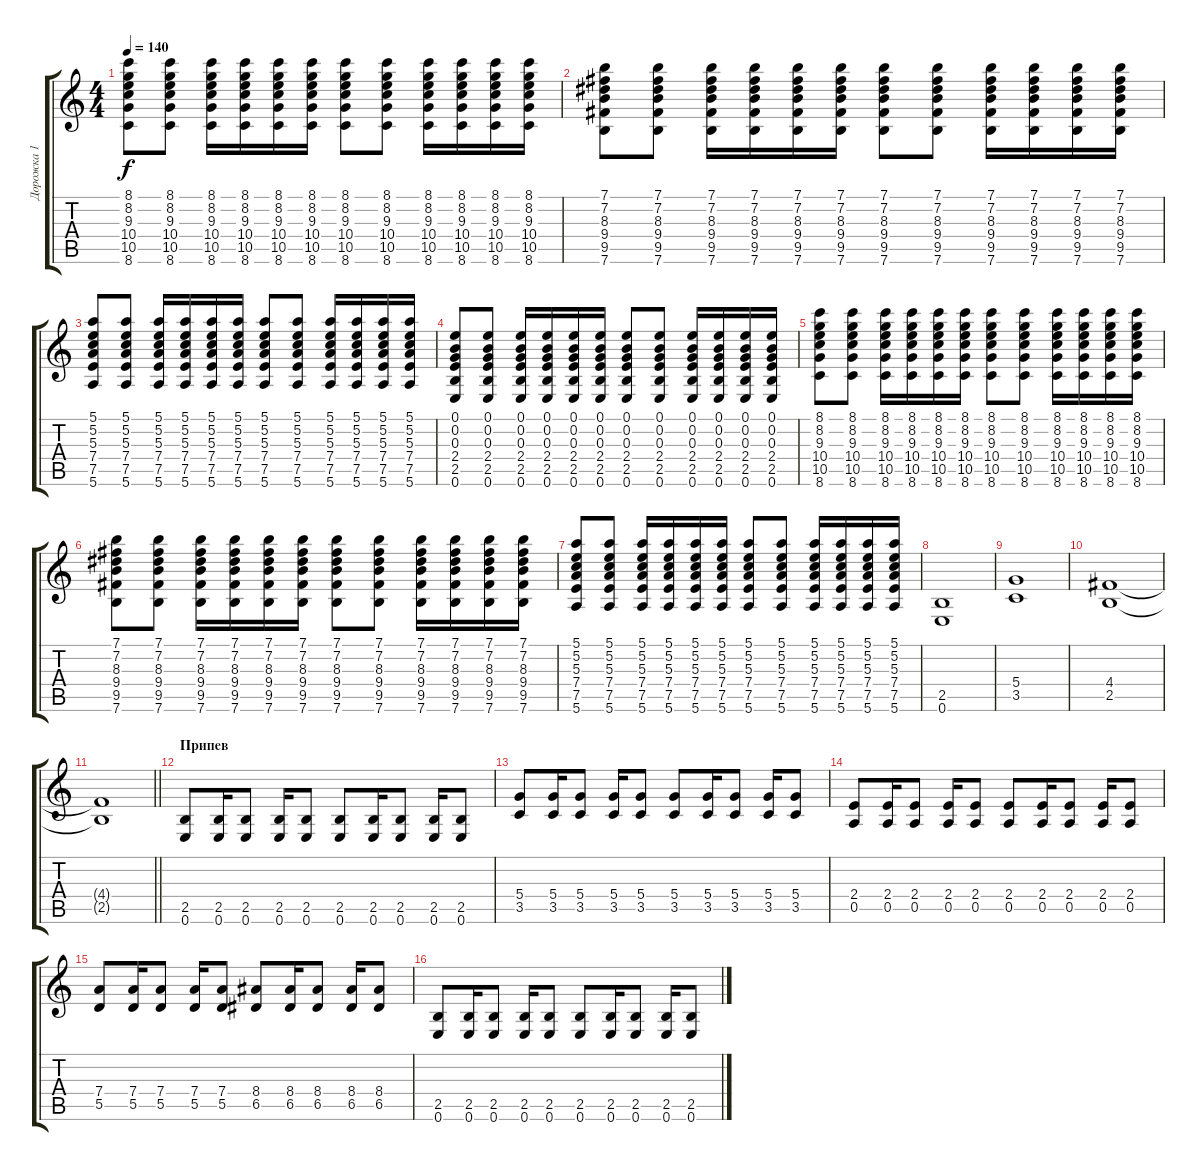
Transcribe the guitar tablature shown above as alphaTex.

\track ("Дорожка 1" "Дорожка 1") {instrument distortionguitar}
\staff {score tabs}
\tuning (E4 B3 G3 D3 A2 E2) {hide}
\ts (4 4)
\tempo 140
\clef g2
\ks c
(8.1 8.2 9.3 10.4 10.5 8.6).8{dy f} (8.1 8.2 9.3 10.4 10.5 8.6).8 (8.1 8.2 9.3 10.4 10.5 8.6).16 (8.1 8.2 9.3 10.4 10.5 8.6).16 (8.1 8.2 9.3 10.4 10.5 8.6).16 (8.1 8.2 9.3 10.4 10.5 8.6).16 (8.1 8.2 9.3 10.4 10.5 8.6).8 (8.1 8.2 9.3 10.4 10.5 8.6).8 (8.1 8.2 9.3 10.4 10.5 8.6).16 (8.1 8.2 9.3 10.4 10.5 8.6).16 (8.1 8.2 9.3 10.4 10.5 8.6).16 (8.1 8.2 9.3 10.4 10.5 8.6).16 |
(7.1 7.2 8.3 9.4 9.5 7.6).8 (7.1 7.2 8.3 9.4 9.5 7.6).8 (7.1 7.2 8.3 9.4 9.5 7.6).16 (7.1 7.2 8.3 9.4 9.5 7.6).16 (7.1 7.2 8.3 9.4 9.5 7.6).16 (7.1 7.2 8.3 9.4 9.5 7.6).16 (7.1 7.2 8.3 9.4 9.5 7.6).8 (7.1 7.2 8.3 9.4 9.5 7.6).8 (7.1 7.2 8.3 9.4 9.5 7.6).16 (7.1 7.2 8.3 9.4 9.5 7.6).16 (7.1 7.2 8.3 9.4 9.5 7.6).16 (7.1 7.2 8.3 9.4 9.5 7.6).16 |
(5.1 5.2 5.3 7.4 7.5 5.6).8 (5.1 5.2 5.3 7.4 7.5 5.6).8 (5.1 5.2 5.3 7.4 7.5 5.6).16 (5.1 5.2 5.3 7.4 7.5 5.6).16 (5.1 5.2 5.3 7.4 7.5 5.6).16 (5.1 5.2 5.3 7.4 7.5 5.6).16 (5.1 5.2 5.3 7.4 7.5 5.6).8 (5.1 5.2 5.3 7.4 7.5 5.6).8 (5.1 5.2 5.3 7.4 7.5 5.6).16 (5.1 5.2 5.3 7.4 7.5 5.6).16 (5.1 5.2 5.3 7.4 7.5 5.6).16 (5.1 5.2 5.3 7.4 7.5 5.6).16 |
(0.1 0.2 0.3 2.4 2.5 0.6).8 (0.1 0.2 0.3 2.4 2.5 0.6).8 (0.1 0.2 0.3 2.4 2.5 0.6).16 (0.1 0.2 0.3 2.4 2.5 0.6).16 (0.1 0.2 0.3 2.4 2.5 0.6).16 (0.1 0.2 0.3 2.4 2.5 0.6).16 (0.1 0.2 0.3 2.4 2.5 0.6).8 (0.1 0.2 0.3 2.4 2.5 0.6).8 (0.1 0.2 0.3 2.4 2.5 0.6).16 (0.1 0.2 0.3 2.4 2.5 0.6).16 (0.1 0.2 0.3 2.4 2.5 0.6).16 (0.1 0.2 0.3 2.4 2.5 0.6).16 |
(8.1 8.2 9.3 10.4 10.5 8.6).8 (8.1 8.2 9.3 10.4 10.5 8.6).8 (8.1 8.2 9.3 10.4 10.5 8.6).16 (8.1 8.2 9.3 10.4 10.5 8.6).16 (8.1 8.2 9.3 10.4 10.5 8.6).16 (8.1 8.2 9.3 10.4 10.5 8.6).16 (8.1 8.2 9.3 10.4 10.5 8.6).8 (8.1 8.2 9.3 10.4 10.5 8.6).8 (8.1 8.2 9.3 10.4 10.5 8.6).16 (8.1 8.2 9.3 10.4 10.5 8.6).16 (8.1 8.2 9.3 10.4 10.5 8.6).16 (8.1 8.2 9.3 10.4 10.5 8.6).16 |
(7.1 7.2 8.3 9.4 9.5 7.6).8 (7.1 7.2 8.3 9.4 9.5 7.6).8 (7.1 7.2 8.3 9.4 9.5 7.6).16 (7.1 7.2 8.3 9.4 9.5 7.6).16 (7.1 7.2 8.3 9.4 9.5 7.6).16 (7.1 7.2 8.3 9.4 9.5 7.6).16 (7.1 7.2 8.3 9.4 9.5 7.6).8 (7.1 7.2 8.3 9.4 9.5 7.6).8 (7.1 7.2 8.3 9.4 9.5 7.6).16 (7.1 7.2 8.3 9.4 9.5 7.6).16 (7.1 7.2 8.3 9.4 9.5 7.6).16 (7.1 7.2 8.3 9.4 9.5 7.6).16 |
(5.1 5.2 5.3 7.4 7.5 5.6).8 (5.1 5.2 5.3 7.4 7.5 5.6).8 (5.1 5.2 5.3 7.4 7.5 5.6).16 (5.1 5.2 5.3 7.4 7.5 5.6).16 (5.1 5.2 5.3 7.4 7.5 5.6).16 (5.1 5.2 5.3 7.4 7.5 5.6).16 (5.1 5.2 5.3 7.4 7.5 5.6).8 (5.1 5.2 5.3 7.4 7.5 5.6).8 (5.1 5.2 5.3 7.4 7.5 5.6).16 (5.1 5.2 5.3 7.4 7.5 5.6).16 (5.1 5.2 5.3 7.4 7.5 5.6).16 (5.1 5.2 5.3 7.4 7.5 5.6).16 |
(2.5 0.6).1{volume 13 instrument distortionguitar} |
(5.4 3.5).1 |
(4.4 2.5).1 |
\barLineRight lightlight
(4.4{t} 2.5{t}).1 |
\section ("" "Припев")
(2.5 0.6).8 (2.5 0.6).16 (2.5 0.6).8 (2.5 0.6).16 (2.5 0.6).8 (2.5 0.6).8 (2.5 0.6).16 (2.5 0.6).8 (2.5 0.6).16 (2.5 0.6).8 |
(5.4 3.5).8 (5.4 3.5).16 (5.4 3.5).8 (5.4 3.5).16 (5.4 3.5).8 (5.4 3.5).8 (5.4 3.5).16 (5.4 3.5).8 (5.4 3.5).16 (5.4 3.5).8 |
(2.4 0.5).8 (2.4 0.5).16 (2.4 0.5).8 (2.4 0.5).16 (2.4 0.5).8 (2.4 0.5).8 (2.4 0.5).16 (2.4 0.5).8 (2.4 0.5).16 (2.4 0.5).8 |
(7.4 5.5).8 (7.4 5.5).16 (7.4 5.5).8 (7.4 5.5).16 (7.4 5.5).8 (8.4 6.5).8 (8.4 6.5).16 (8.4 6.5).8 (8.4 6.5).16 (8.4 6.5).8 |
(2.5 0.6).8 (2.5 0.6).16 (2.5 0.6).8 (2.5 0.6).16 (2.5 0.6).8 (2.5 0.6).8 (2.5 0.6).16 (2.5 0.6).8 (2.5 0.6).16 (2.5 0.6).8
